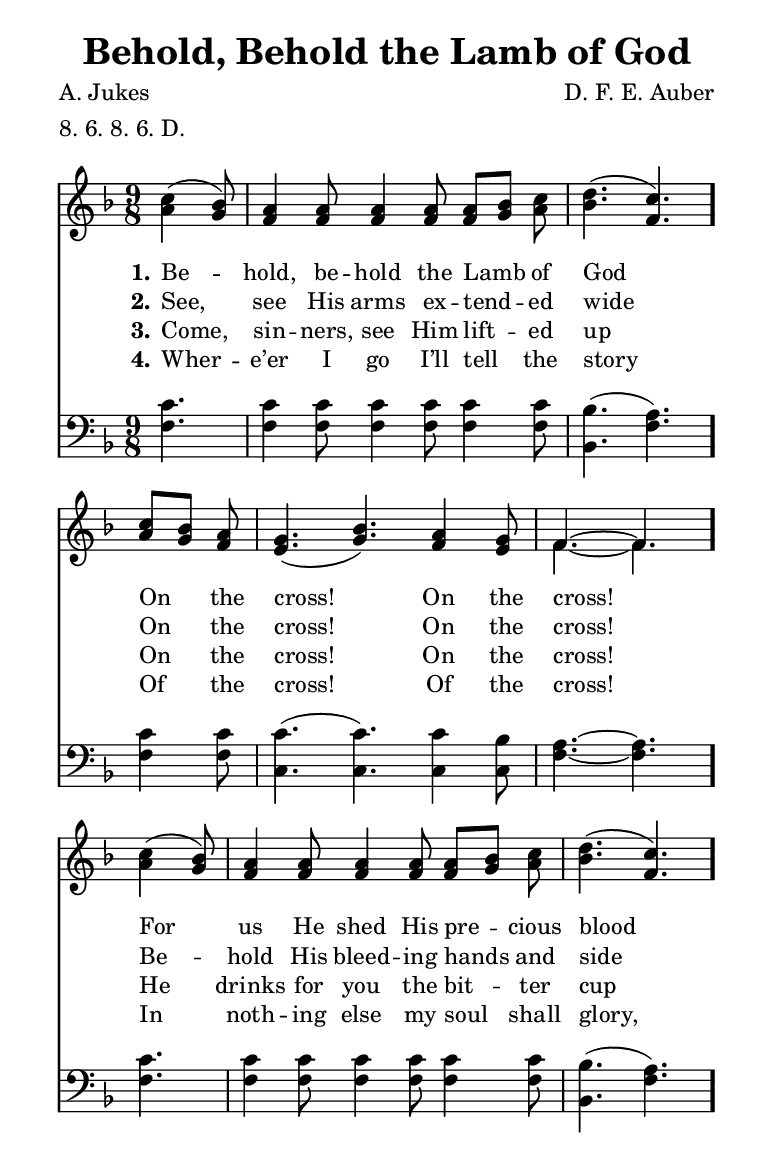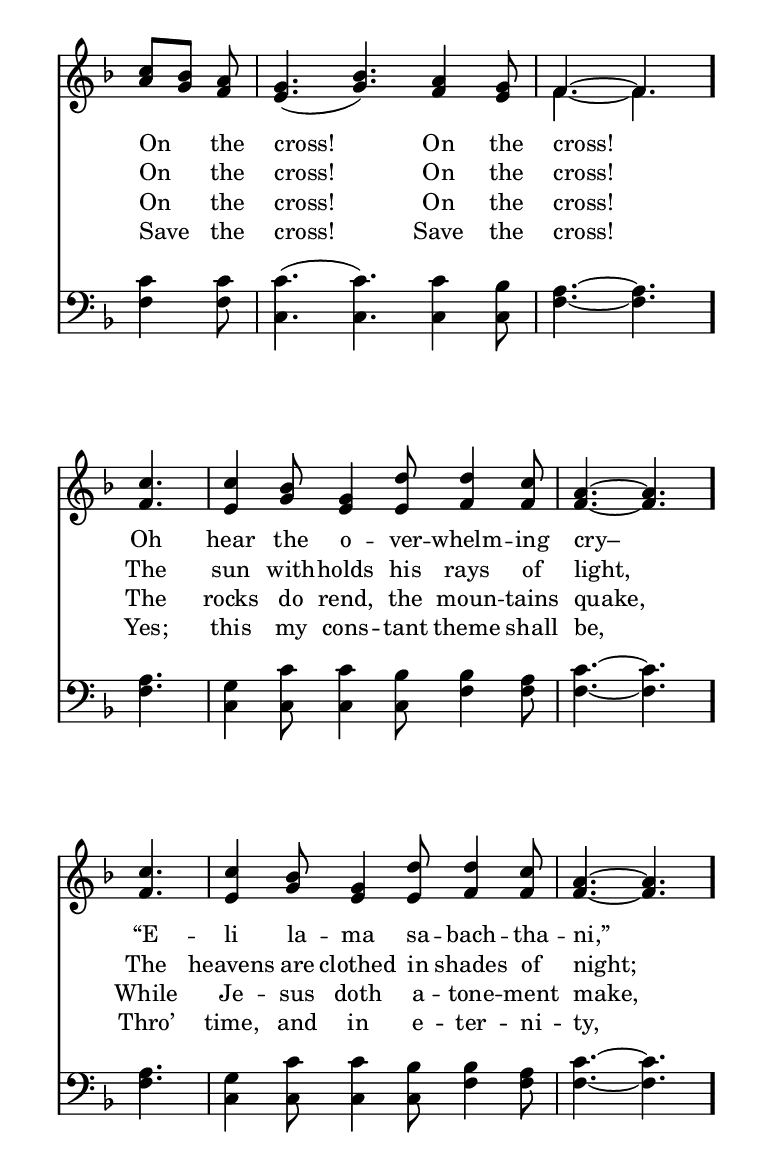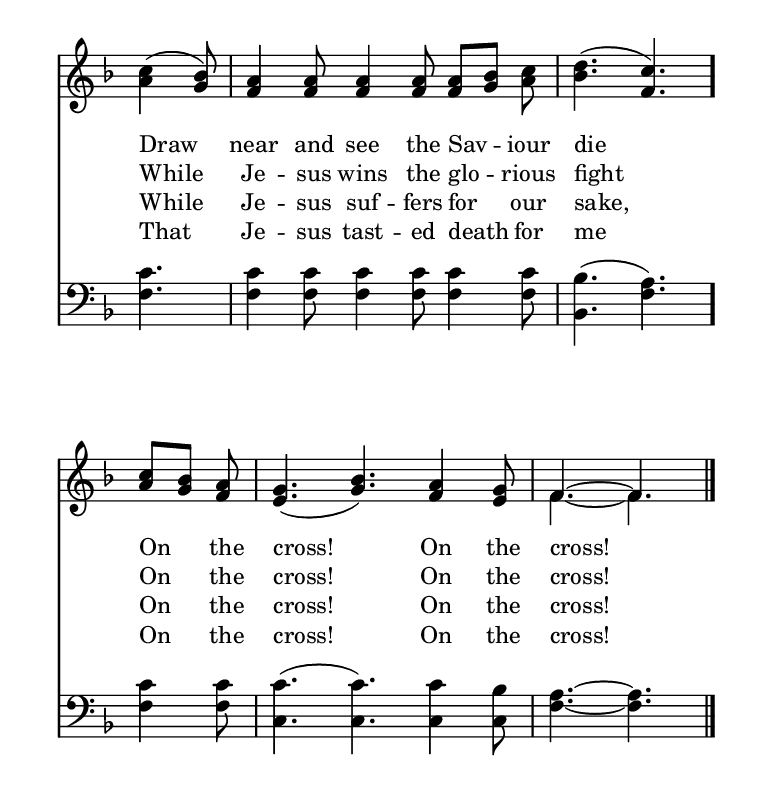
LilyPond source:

\include "common/global.ily"
\paper {
  \include "common/paper.ily"
}


\header{
  %gospel
  hymnnumber = "3"
  title = "Behold, Behold the Lamb of God"
  tunename = "Mercy’s Free"
  meter = "8. 6. 8. 6. D." % original has 8. 6. 8. 6. 8. 6. 8. 6.
  poet = "A. Jukes"
  composer = "D. F. E. Auber"
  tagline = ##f
}

global = {
  \include "common/overrides.ily"
  \autoBeamOff
  \override Staff.TimeSignature.style = #'numbered \time 9/8
  \once \override Score.MetronomeMark.transparent = ##t
  \tempo 4 = 80
  \key f \major
  \partial 4.
}

patternOne   = { c4( c8) | c4 c8 c4 c8 c8[ c8] c8 | c4.( c4.) c8[ c8] c8 | c4.( c4.) c4 c8 | c4. ~ c4. }
patternTwo   = { c4. | c4 c8 c4 c8 c4 c8 | c4. ~ c4. c4. | c4 c8 c4 c8 c4 c8 | c4. ~ c4. }
patternThree = { c4. | c4 c8 c4 c8 c4 c8 | c4.( c4.) c4 c8 | c4.( c4.) c4 c8 | c4. ~ c4. }

notesSoprano = {
\global
\relative c' {

    \changePitch \patternOne { c' bes | a a a a a bes c | d c c bes a | g bes a g | f f }
    \changePitch \patternOne { c' bes | a a a a a bes c | d c c bes a | g bes a g | f f }
    \changePitch \patternTwo { c' | c bes g d' d c | a a c | c bes g d' d c | a a }
    \changePitch \patternOne { c bes | a a a a a bes c | d c c bes a | g bes a g | f f }

    \bar "|."

}
}

notesAlto = {
\global
\relative e' {

    \changePitch \patternOne { a g | f f f f f g a | bes f a g f | e g f e | f f }
    \changePitch \patternOne { a g | f f f f f g a | bes f a g f | e g f e | f f }
    \changePitch \patternTwo { f | e g e e f f | f f f | e g e e f f | f f }
    \changePitch \patternOne { a g | f f f f f g a | bes f a g f | e g f e | f f }

}
}

notesTenor = {
\global
\relative a {

    \changePitch \patternThree { c | c c c c c c | bes a c c | c c c bes | a a }
    \changePitch \patternThree { c | c c c c c c | bes a c c | c c c bes | a a }
    \changePitch \patternTwo   { a | g c c bes bes a | c c a | g c c bes bes a | c c }
    \changePitch \patternThree { c | c c c c c c | bes a c c | c c c bes | a a }

}
}

notesBass = {
\global
\relative a {

    \changePitch \patternThree { f | f f f f f f | bes, f' f f | c c c c | f f }
    \changePitch \patternThree { f | f f f f f f | bes, f' f f | c c c c | f f }
    \changePitch \patternTwo   { f | c c c c f f | f f | f c c c c f f | f f }
    \changePitch \patternThree { f | f f f f f f | bes, f' f f | c c c c | f f }

}
}

wordsA = \lyricmode {
\set stanza = "1."

    Be -- hold, be -- hold the Lamb of God \bar "."
    On the cross! On the cross! \bar "." \eogbreak
    For us He shed His pre -- cious blood \bar "."
    On the cross! On the cross! \bar "." \eogbreak
    Oh hear the o -- ver -- whelm -- ing cry– \bar "."
    “E -- li la -- ma sa -- bach -- tha -- ni,” \bar "." \eogbreak
    Draw near and see the Sav -- iour die \bar "."
    On the cross! On the cross! \bar "."

}

wordsB = \lyricmode {
\set stanza = "2."

    See, see His arms ex -- tend -- ed wide
    On the cross! On the cross! \bar "."
    Be -- hold His bleed -- ing hands and side
    On the cross! On the cross! \bar "."
    The sun with -- holds his rays of light,
    The heavens are clothed in shades of night;
    While Je -- sus wins the glo -- rious fight
    On the cross! On the cross! \bar "."

}

wordsC = \lyricmode {
\set stanza = "3."

    Come, sin -- ners, see Him lift -- ed up
    On the cross! On the cross! \bar "."
    He drinks for you the bit -- ter cup
    On the cross! On the cross! \bar "."
    The rocks do rend, the moun -- tains quake,
    While Je -- sus doth a -- tone -- ment make,
    While Je -- sus suf -- fers for our sake,
    On the cross! On the cross! \bar "."

}

wordsD = \lyricmode {
\set stanza = "4."

    Wher -- e’er I go I’ll tell the story
    Of the cross! Of the cross! \bar "."
    In noth -- ing else my soul shall glory,
    Save the cross! Save the cross! \bar "."
    Yes; this my cons -- tant theme shall be,
    Thro’ time, and in e -- ter -- ni -- ty,
    That Je -- sus tast -- ed death for me
    On the cross! On the cross! \bar "."

}


\score {
  \context ChoirStaff <<
    \context Staff = upper <<
      \set Staff.autoBeaming = ##f
      \set ChoirStaff.systemStartDelimiter = #'SystemStartBar
      \set ChoirStaff.printPartCombineTexts = ##f
      \partcombine #'(2 . 9) \notesSoprano \notesAlto
      \context NullVoice = sopranos { \voiceOne << \notesSoprano >> }
      \context NullVoice = altos { \voiceTwo << \notesAlto >> }
      \context Lyrics = one   \lyricsto sopranos \wordsA
      \context Lyrics = two   \lyricsto sopranos \wordsB
      \context Lyrics = three \lyricsto sopranos \wordsC
      \context Lyrics = four  \lyricsto sopranos \wordsD
    >>
    \context Staff = men <<
      \set Staff.autoBeaming = ##f
      \clef bass
      \set ChoirStaff.printPartCombineTexts = ##f
      \partcombine #'(2 . 9) \notesTenor \notesBass
      \context NullVoice = tenors { \voiceOne << \notesTenor >> }
      \context NullVoice = basses { \voiceTwo << \notesBass >> }
    >>
  >>
  \layout {
    \include "common/layout.ily"
  }
  \midi{
    \include "common/midi.ily"
  }
}

\version "2.19.49"  % necessary for upgrading to future LilyPond versions.

